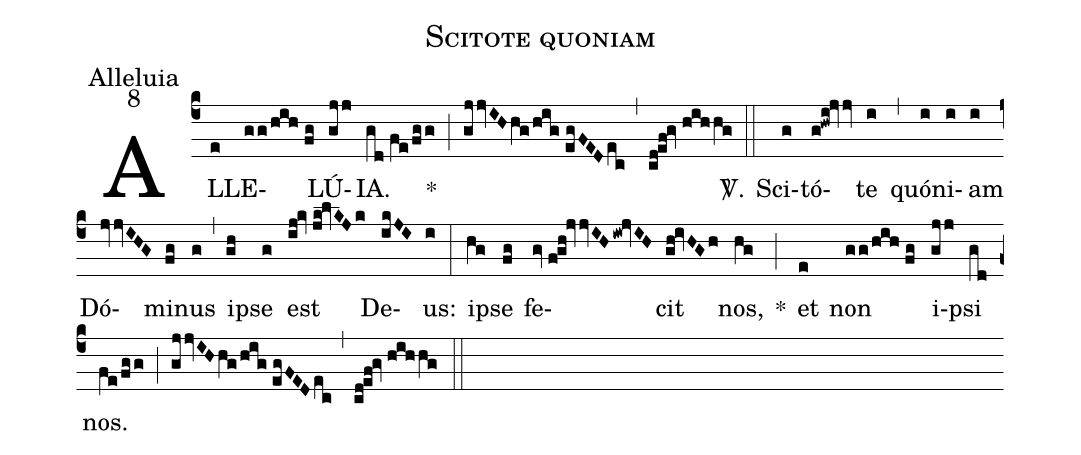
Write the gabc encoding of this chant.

name:Scitote quoniam;
office-part:Alleluia;
mode:8;
%%
(c4) AL(e)LE(gg/hih//fg)LÚ(gjj)IA.(gd//fe/fgg) *(;) (gjjvIHhg/hig//egFEDec) (,) (cd!ef!gv//hihhg) <sp>V/</sp>.(::) Sci(g)tó(g!hwi!jvv)te(i) (,) quó(i)ni(i)am(i) Dó(jvvIHG)mi(fg)nus(g) (,) i(gh)pse(g) est(ij!kv//jk!lvKJk) De(ikJI)us:(i) (:) i(hg)pse(fg) fe(gv//f!gh!jvvIHiw!jvIH)cit(gh!ivHGh) nos,(hg) *(;) et(e) non(gg/hih//fg) i(gjj)psi(gd) nos.(fe/fgg) (;) (gjjvIHhg/hig//egFEDec) (,) (cd!ef!gv//hihhg) (::)
